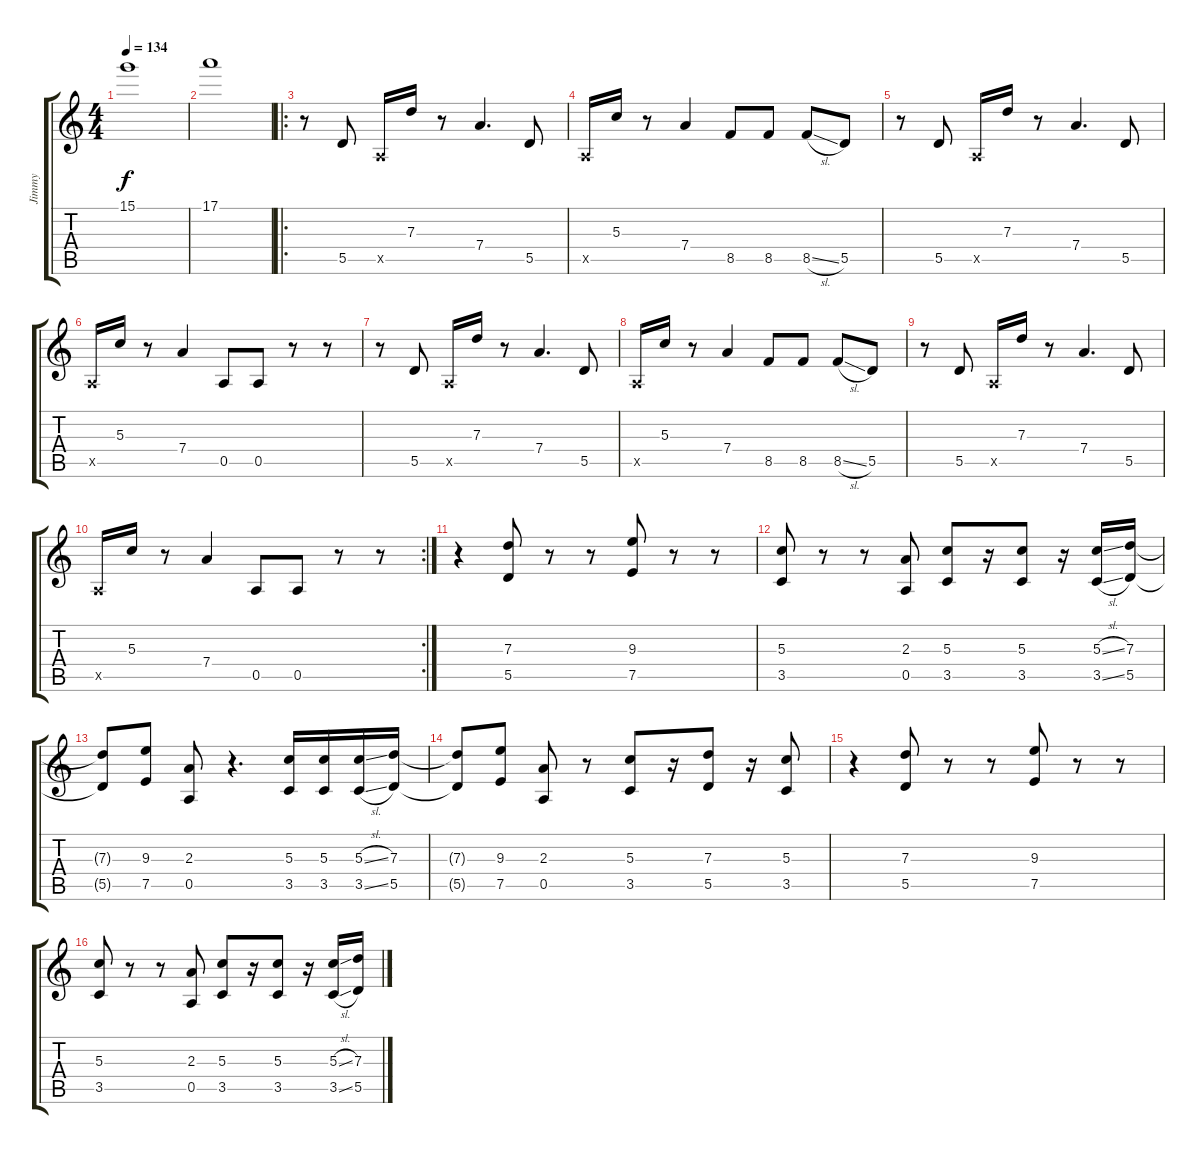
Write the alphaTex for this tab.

\track ("Jimmy" "Jimmy") {instrument electricguitarjazz}
\staff {score tabs}
\tuning (E4 B3 G3 D3 A2 E2) {hide}
\ts (4 4)
\tempo 134
\clef g2
\ks c
15.1.1{dy f} |
17.1.1 |
\ro
r.8 5.5.8 0.5{x}.16 7.3.16 r.8 7.4.4{d} 5.5.8 |
0.5{x}.16 5.3.16 r.8 7.4.4 8.5.8 8.5.8 8.5{sl}.8 5.5.8 |
r.8 5.5.8 0.5{x}.16 7.3.16 r.8 7.4.4{d} 5.5.8 |
0.5{x}.16 5.3.16 r.8 7.4.4 0.5.8 0.5.8 r.8 r.8 |
r.8 5.5.8 0.5{x}.16 7.3.16 r.8 7.4.4{d} 5.5.8 |
0.5{x}.16 5.3.16 r.8 7.4.4 8.5.8 8.5.8 8.5{sl}.8 5.5.8 |
r.8 5.5.8 0.5{x}.16 7.3.16 r.8 7.4.4{d} 5.5.8 |
\rc 2
0.5{x}.16 5.3.16 r.8 7.4.4 0.5.8 0.5.8 r.8 r.8 |
r.4 (7.3 5.5).8 r.8 r.8 (9.3 7.5).8 r.8 r.8 |
(5.3 3.5).8 r.8 r.8 (2.3 0.5).8 (5.3 3.5).8 r.16 (5.3 3.5).8 r.16 (5.3{sl} 3.5{sl}).16 (7.3 5.5).16 |
(7.3{t} 5.5{t}).8 (9.3 7.5).8 (2.3 0.5).8 r.4{d} (5.3 3.5).16 (5.3 3.5).16 (5.3{sl} 3.5{sl}).16 (7.3 5.5).16 |
(7.3{t} 5.5{t}).8 (9.3 7.5).8 (2.3 0.5).8 r.8 (5.3 3.5).8 r.16 (7.3 5.5).8 r.16 (5.3 3.5).8 |
r.4 (7.3 5.5).8 r.8 r.8 (9.3 7.5).8 r.8 r.8 |
(5.3 3.5).8 r.8 r.8 (2.3 0.5).8 (5.3 3.5).8 r.16 (5.3 3.5).8 r.16 (5.3{sl} 3.5{sl}).16 (7.3 5.5).16
